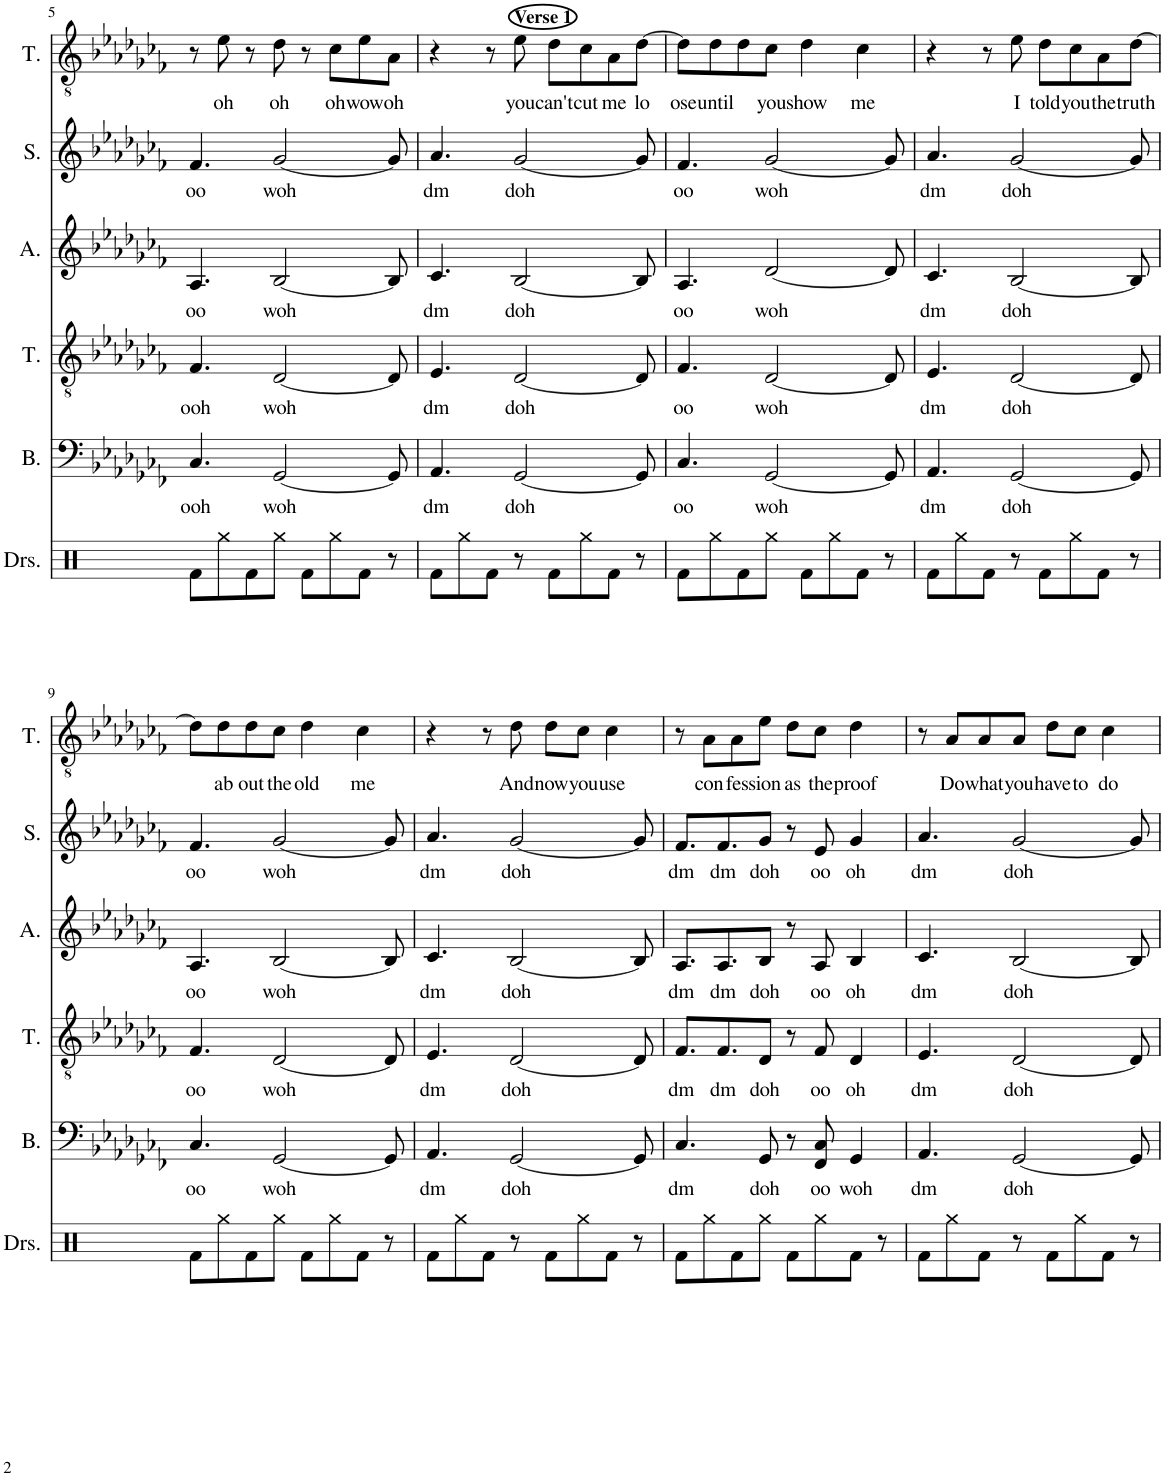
**kern	**kern	**text	**kern	**text	**kern	**text	**kern	**text	**kern	**text
*part6	*part5	*part5	*part4	*part4	*part3	*part3	*part2	*part2	*part1	*part1
*staff6	*staff5	*staff5	*staff4	*staff4	*staff3	*staff3	*staff2	*staff2	*staff1	*staff1
*I"Drumset	*I"Bass	*	*I"Tenor	*	*I"Alto	*	*I"Soprano	*	*I"Tenor	*
*I'Drs.	*I'B.	*	*I'T.	*	*I'A.	*	*I'S.	*	*I'T.	*
!!LO:PB:g=z
*clefX	*clefF4	*	*clefGv2	*	*clefG2	*	*clefG2	*	*clefGv2	*
*k[]	*k[b-e-a-d-g-c-f-]	*	*k[b-e-a-d-g-c-f-]	*	*k[b-e-a-d-g-c-f-]	*	*k[b-e-a-d-g-c-f-]	*	*k[b-e-a-d-g-c-f-]	*
*M4/4	*M4/4	*	*M4/4	*	*M4/4	*	*M4/4	*	*M4/4	*
=5	=5	=5	=5	=5	=5	=5	=5	=5	=5	=5
!	!	!LO:LY:b	!	!LO:LY:b	!	!LO:LY:b	!	!LO:LY:b	!	!
8Rf\L	4.C-/	ooh	4.F-/	ooh	4.A-/	oo	4.f-/	oo	8r	.
!	!	!	!	!	!	!	!	!	!	!LO:LY:b
8Rgg\	.	.	.	.	.	.	.	.	8e-\	oh
8Rf\	.	.	.	.	.	.	.	.	8r	.
!	!	!LO:LY:b	!	!LO:LY:b	!	!LO:LY:b	!	!LO:LY:b	!	!LO:LY:b
8Rgg\J	[2GG-/	woh	[2D-/	woh	[2B-/	woh	[2g-/	woh	8d-\	oh
8Rf\L	.	.	.	.	.	.	.	.	8r	.
!	!	!	!	!	!	!	!	!	!	!LO:LY:b
8Rgg\	.	.	.	.	.	.	.	.	8c-\L	oh
!	!	!	!	!	!	!	!	!	!	!LO:LY:b
8Rf\J	.	.	.	.	.	.	.	.	8e-\	wow
!	!	!	!	!	!	!	!	!	!	!LO:LY:b
8r	8GG-/]	.	8D-/]	.	8B-/]	.	8g-/]	.	8A-\J	oh
=6	=6	=6	=6	=6	=6	=6	=6	=6	=6	=6
!	!	!LO:LY:b	!	!LO:LY:b	!	!LO:LY:b	!	!LO:LY:b	!	!
8Rf\L	4.AA-/	dm	4.E-/	dm	4.c-/	dm	4.a-/	dm	4r	.
8Rgg\	.	.	.	.	.	.	.	.	.	.
8Rf\J	.	.	.	.	.	.	.	.	8r	.
!	!	!	!	!	!	!	!	!	!LO:TX:a:B:t=Verse 1	!
!	!	!LO:LY:b	!	!LO:LY:b	!	!LO:LY:b	!	!LO:LY:b	!	!LO:LY:b
8r	[2GG-/	doh	[2D-/	doh	[2B-/	doh	[2g-/	doh	8e-\	you
!	!	!	!	!	!	!	!	!	!	!LO:LY:b
8Rf\L	.	.	.	.	.	.	.	.	8d-\L	can't
!	!	!	!	!	!	!	!	!	!	!LO:LY:b
8Rgg\	.	.	.	.	.	.	.	.	8c-\	cut
!	!	!	!	!	!	!	!	!	!	!LO:LY:b
8Rf\J	.	.	.	.	.	.	.	.	8A-\	me
!	!	!	!	!	!	!	!	!	!	!LO:LY:b
8r	8GG-/]	.	8D-/]	.	8B-/]	.	8g-/]	.	[8d-\J	lo
=7	=7	=7	=7	=7	=7	=7	=7	=7	=7	=7
!	!	!LO:LY:b	!	!LO:LY:b	!	!LO:LY:b	!	!LO:LY:b	!	!LO:LY:b
8Rf\L	4.C-/	oo	4.F-/	oo	4.A-/	oo	4.f-/	oo	8d-\L]	ose
!	!	!	!	!	!	!	!	!	!	!LO:LY:b
8Rgg\	.	.	.	.	.	.	.	.	8d-\	until
8Rf\	.	.	.	.	.	.	.	.	8d-\	.
!	!	!LO:LY:b	!	!LO:LY:b	!	!LO:LY:b	!	!LO:LY:b	!	!LO:LY:b
8Rgg\J	[2GG-/	woh	[2D-/	woh	[2d-/	woh	[2g-/	woh	8c-\J	you
!	!	!	!	!	!	!	!	!	!	!LO:LY:b
8Rf\L	.	.	.	.	.	.	.	.	4d-\	show
8Rgg\	.	.	.	.	.	.	.	.	.	.
!	!	!	!	!	!	!	!	!	!	!LO:LY:b
8Rf\J	.	.	.	.	.	.	.	.	4c-\	me
8r	8GG-/]	.	8D-/]	.	8d-/]	.	8g-/]	.	.	.
=8	=8	=8	=8	=8	=8	=8	=8	=8	=8	=8
!	!	!LO:LY:b	!	!LO:LY:b	!	!LO:LY:b	!	!LO:LY:b	!	!
8Rf\L	4.AA-/	dm	4.E-/	dm	4.c-/	dm	4.a-/	dm	4r	.
8Rgg\	.	.	.	.	.	.	.	.	.	.
8Rf\J	.	.	.	.	.	.	.	.	8r	.
!	!	!LO:LY:b	!	!LO:LY:b	!	!LO:LY:b	!	!LO:LY:b	!	!LO:LY:b
8r	[2GG-/	doh	[2D-/	doh	[2B-/	doh	[2g-/	doh	8e-\	I
!	!	!	!	!	!	!	!	!	!	!LO:LY:b
8Rf\L	.	.	.	.	.	.	.	.	8d-\L	told
!	!	!	!	!	!	!	!	!	!	!LO:LY:b
8Rgg\	.	.	.	.	.	.	.	.	8c-\	you
!	!	!	!	!	!	!	!	!	!	!LO:LY:b
8Rf\J	.	.	.	.	.	.	.	.	8A-\	the
!	!	!	!	!	!	!	!	!	!	!LO:LY:b
8r	8GG-/]	.	8D-/]	.	8B-/]	.	8g-/]	.	[8d-\J	truth
!!LO:LB:g=z
=9	=9	=9	=9	=9	=9	=9	=9	=9	=9	=9
!	!	!LO:LY:b	!	!LO:LY:b	!	!LO:LY:b	!	!LO:LY:b	!	!
8Rf\L	4.C-/	oo	4.F-/	oo	4.A-/	oo	4.f-/	oo	8d-\L]	.
!	!	!	!	!	!	!	!	!	!	!LO:LY:b
8Rgg\	.	.	.	.	.	.	.	.	8d-\	ab
!	!	!	!	!	!	!	!	!	!	!LO:LY:b
8Rf\	.	.	.	.	.	.	.	.	8d-\	out
!	!	!LO:LY:b	!	!LO:LY:b	!	!LO:LY:b	!	!LO:LY:b	!	!LO:LY:b
8Rgg\J	[2GG-/	woh	[2D-/	woh	[2B-/	woh	[2g-/	woh	8c-\J	the
!	!	!	!	!	!	!	!	!	!	!LO:LY:b
8Rf\L	.	.	.	.	.	.	.	.	4d-\	old
8Rgg\	.	.	.	.	.	.	.	.	.	.
!	!	!	!	!	!	!	!	!	!	!LO:LY:b
8Rf\J	.	.	.	.	.	.	.	.	4c-\	me
8r	8GG-/]	.	8D-/]	.	8B-/]	.	8g-/]	.	.	.
=10	=10	=10	=10	=10	=10	=10	=10	=10	=10	=10
!	!	!LO:LY:b	!	!LO:LY:b	!	!LO:LY:b	!	!LO:LY:b	!	!
8Rf\L	4.AA-/	dm	4.E-/	dm	4.c-/	dm	4.a-/	dm	4r	.
8Rgg\	.	.	.	.	.	.	.	.	.	.
8Rf\J	.	.	.	.	.	.	.	.	8r	.
!	!	!LO:LY:b	!	!LO:LY:b	!	!LO:LY:b	!	!LO:LY:b	!	!LO:LY:b
8r	[2GG-/	doh	[2D-/	doh	[2B-/	doh	[2g-/	doh	8d-\	And
!	!	!	!	!	!	!	!	!	!	!LO:LY:b
8Rf\L	.	.	.	.	.	.	.	.	8d-\L	now
!	!	!	!	!	!	!	!	!	!	!LO:LY:b
8Rgg\	.	.	.	.	.	.	.	.	8c-\J	you
!	!	!	!	!	!	!	!	!	!	!LO:LY:b
8Rf\J	.	.	.	.	.	.	.	.	4c-\	use
8r	8GG-/]	.	8D-/]	.	8B-/]	.	8g-/]	.	.	.
=11	=11	=11	=11	=11	=11	=11	=11	=11	=11	=11
!	!	!LO:LY:b	!	!LO:LY:b	!	!LO:LY:b	!	!LO:LY:b	!	!
8Rf\L	4.C-/	dm	8.F-/L	dm	8.A-/L	dm	8.f-/L	dm	8r	.
!	!	!	!	!	!	!	!	!	!	!LO:LY:b
8Rgg\	.	.	.	.	.	.	.	.	8A-\L	con
!	!	!	!	!LO:LY:b	!	!LO:LY:b	!	!LO:LY:b	!	!
.	.	.	8.F-/	dm	8.A-/	dm	8.f-/	dm	.	.
!	!	!	!	!	!	!	!	!	!	!LO:LY:b
8Rf\	.	.	.	.	.	.	.	.	8A-\	fes
!	!	!LO:LY:b	!	!LO:LY:b	!	!LO:LY:b	!	!LO:LY:b	!	!LO:LY:b
8Rgg\J	8GG-/	doh	8D-/J	doh	8B-/J	doh	8g-/J	doh	8e-\J	sion
!	!	!	!	!	!	!	!	!	!	!LO:LY:b
8Rf\L	8r	.	8r	.	8r	.	8r	.	8d-\L	as
!	!	!LO:LY:b	!	!LO:LY:b	!	!LO:LY:b	!	!LO:LY:b	!	!LO:LY:b
8Rgg\	8FF-/ 8C-/	oo	8F-/	oo	8A-/	oo	8e-/	oo	8c-\J	the
!	!	!LO:LY:b	!	!LO:LY:b	!	!LO:LY:b	!	!LO:LY:b	!	!LO:LY:b
8Rf\J	4GG-/	woh	4D-/	oh	4B-/	oh	4g-/	oh	4d-\	proof
8r	.	.	.	.	.	.	.	.	.	.
=12	=12	=12	=12	=12	=12	=12	=12	=12	=12	=12
!	!	!LO:LY:b	!	!LO:LY:b	!	!LO:LY:b	!	!LO:LY:b	!	!
8Rf\L	4.AA-/	dm	4.E-/	dm	4.c-/	dm	4.a-/	dm	8r	.
!	!	!	!	!	!	!	!	!	!	!LO:LY:b
8Rgg\	.	.	.	.	.	.	.	.	8A-/L	Do
!	!	!	!	!	!	!	!	!	!	!LO:LY:b
8Rf\J	.	.	.	.	.	.	.	.	8A-/	what
!	!	!LO:LY:b	!	!LO:LY:b	!	!LO:LY:b	!	!LO:LY:b	!	!LO:LY:b
8r	[2GG-/	doh	[2D-/	doh	[2B-/	doh	[2g-/	doh	8A-/J	you
!	!	!	!	!	!	!	!	!	!	!LO:LY:b
8Rf\L	.	.	.	.	.	.	.	.	8d-\L	have
!	!	!	!	!	!	!	!	!	!	!LO:LY:b
8Rgg\	.	.	.	.	.	.	.	.	8c-\J	to
!	!	!	!	!	!	!	!	!	!	!LO:LY:b
8Rf\J	.	.	.	.	.	.	.	.	4c-\	do
8r	8GG-/]	.	8D-/]	.	8B-/]	.	8g-/]	.	.	.
=	=	=	=	=	=	=	=	=	=	=
*-	*-	*-	*-	*-	*-	*-	*-	*-	*-	*-
